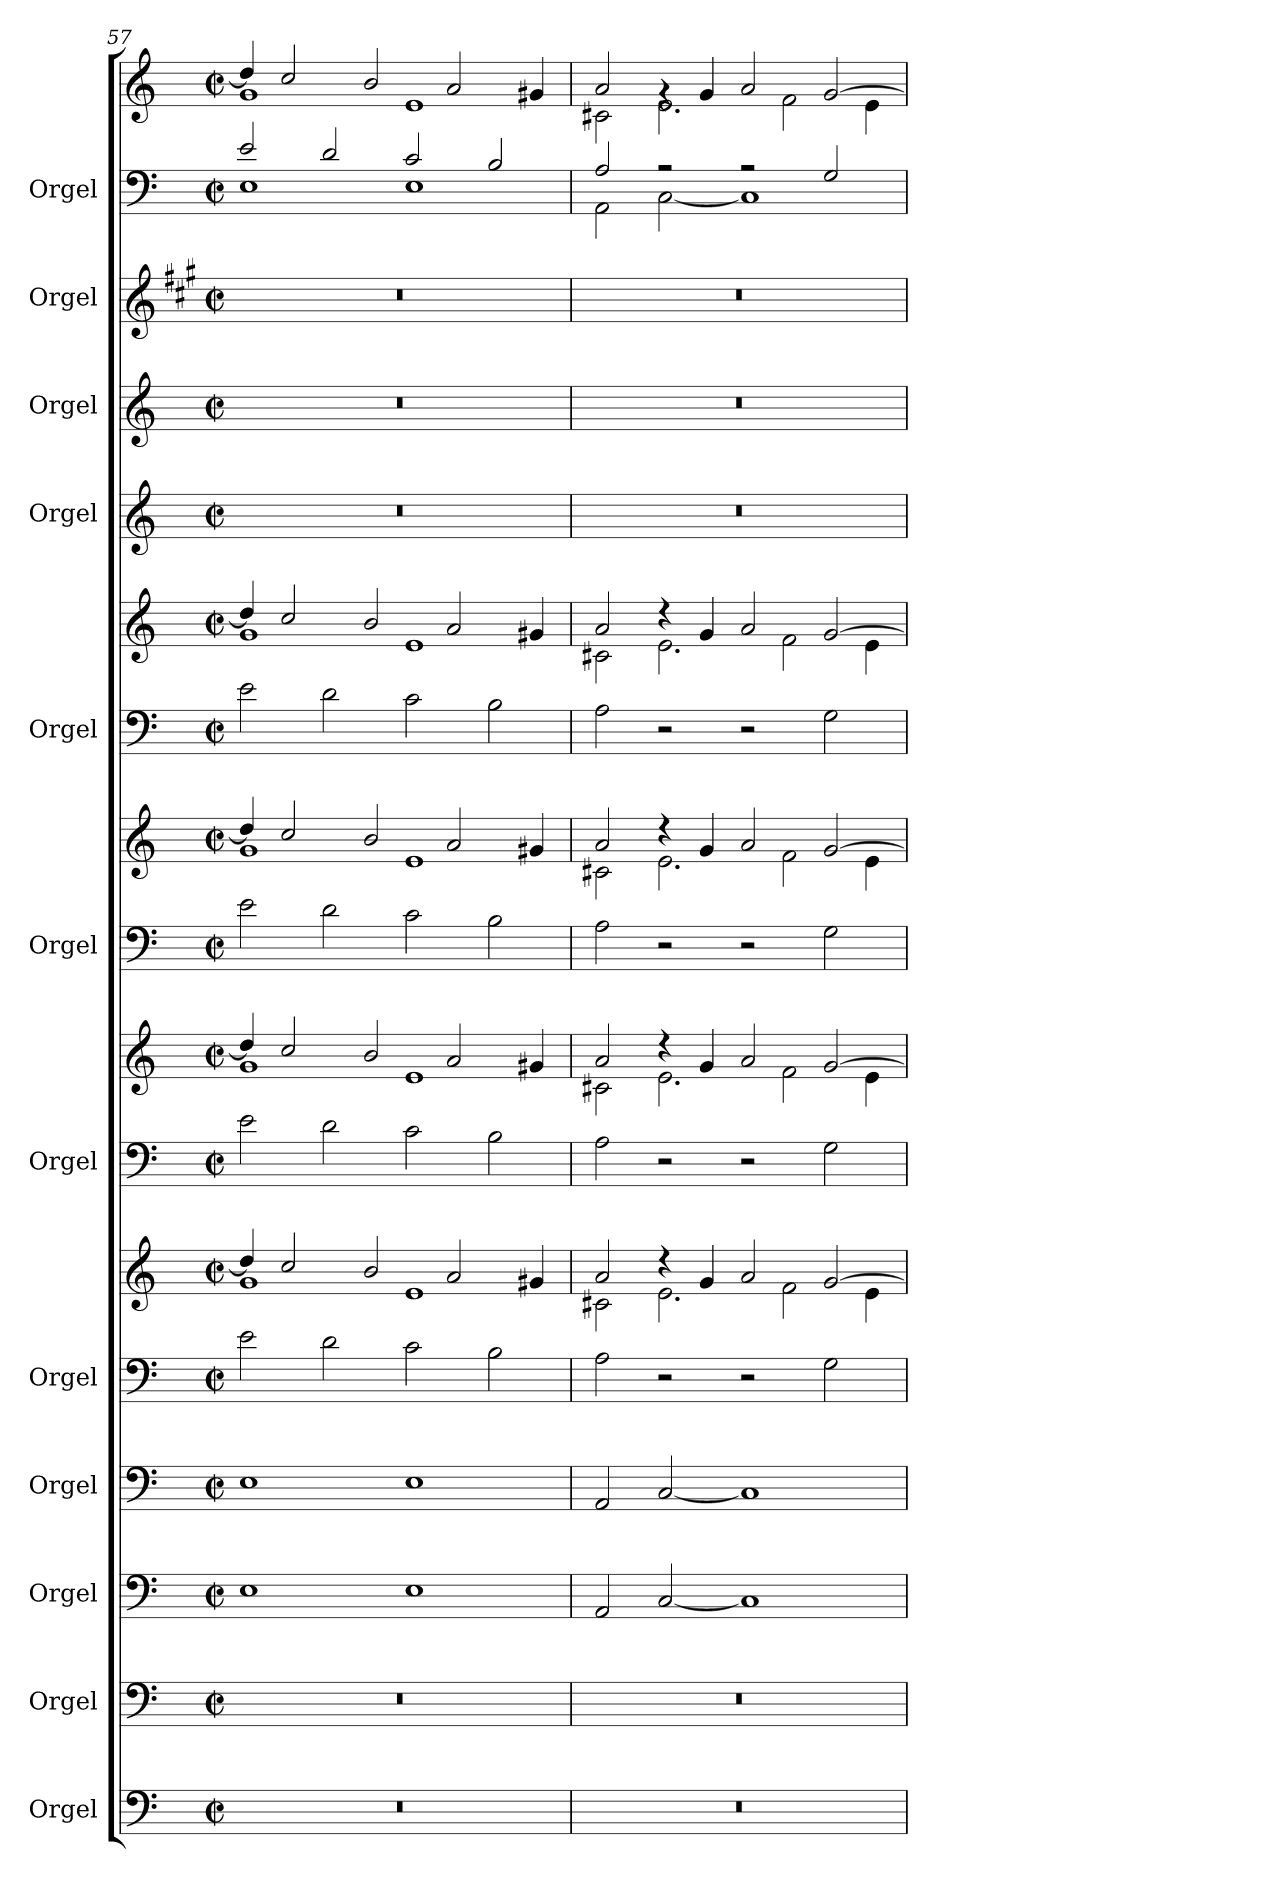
**kern	**kern	**kern	**kern	**kern	**kern	**kern	**kern	**kern	**kern	**kern	**kern	**kern	**kern	**kern	**kern	**kern
*part12	*part11	*part10	*part9	*part8	*part8	*part7	*part7	*part6	*part6	*part5	*part5	*part4	*part3	*part2	*part1	*part1
*staff17	*staff16	*staff15	*staff14	*staff13	*staff12	*staff11	*staff10	*staff9	*staff8	*staff7	*staff6	*staff5	*staff4	*staff3	*staff2	*staff1
*I"Orgel	*I"Orgel	*I"Orgel	*I"Orgel	*I"Orgel	*	*I"Orgel	*	*I"Orgel	*	*I"Orgel	*	*I"Orgel	*I"Orgel	*I"Orgel	*I"Orgel	*
*I'Org.	*I'Org.	*I'Org.	*I'Org.	*I'Org.	*	*I'Org.	*	*I'Org.	*	*I'Org.	*	*I'Org.	*I'Org.	*I'Org.	*	*
!!LO:LB:g=z
*clefF4	*clefF4	*clefF4	*clefF4	*clefF4	*clefG2	*clefF4	*clefG2	*clefF4	*clefG2	*clefF4	*clefG2	*clefG2	*clefG2	*clefG2	*clefF4	*clefG2
*	*	*	*	*	*	*	*	*	*	*	*	*	*	*ITrd5c9	*	*
*k[]	*k[]	*k[]	*k[]	*k[]	*k[]	*k[]	*k[]	*k[]	*k[]	*k[]	*k[]	*k[]	*k[]	*k[]	*k[]	*k[]
*M4/2	*M4/2	*M4/2	*M4/2	*M4/2	*M4/2	*M4/2	*M4/2	*M4/2	*M4/2	*M4/2	*M4/2	*M4/2	*M4/2	*M4/2	*M4/2	*M4/2
*met(c|)	*met(c|)	*met(c|)	*met(c|)	*met(c|)	*met(c|)	*met(c|)	*met(c|)	*met(c|)	*met(c|)	*met(c|)	*met(c|)	*met(c|)	*met(c|)	*met(c|)	*met(c|)	*met(c|)
=57	=57	=57	=57	=57	=57	=57	=57	=57	=57	=57	=57	=57	=57	=57	=57	=57
*	*	*	*	*	*^	*	*^	*	*^	*	*^	*	*	*	*^	*^
0r	0r	1E	1E	2e\	4dd/]	1g	2e\	4dd/]	1g	2e\	4dd/]	1g	2e\	4dd/]	1g	0r	0r	0r	2e/	1E	4dd/]	1g
.	.	.	.	.	2cc/	.	.	2cc/	.	.	2cc/	.	.	2cc/	.	.	.	.	.	.	2cc/	.
.	.	.	.	2d\	.	.	2d\	.	.	2d\	.	.	2d\	.	.	.	.	.	2d/	.	.	.
.	.	.	.	.	2b/	.	.	2b/	.	.	2b/	.	.	2b/	.	.	.	.	.	.	2b/	.
.	.	1E	1E	2c\	.	1e	2c\	.	1e	2c\	.	1e	2c\	.	1e	.	.	.	2c/	1E	.	1e
.	.	.	.	.	2a/	.	.	2a/	.	.	2a/	.	.	2a/	.	.	.	.	.	.	2a/	.
.	.	.	.	2B\	.	.	2B\	.	.	2B\	.	.	2B\	.	.	.	.	.	2B/	.	.	.
.	.	.	.	.	4g#X/	.	.	4g#X/	.	.	4g#X/	.	.	4g#X/	.	.	.	.	.	.	4g#X/	.
=58	=58	=58	=58	=58	=58	=58	=58	=58	=58	=58	=58	=58	=58	=58	=58	=58	=58	=58	=58	=58	=58	=58
0r	0r	2AA/	2AA/	2A\	2a/	2c#X\	2A\	2a/	2c#X\	2A\	2a/	2c#X\	2A\	2a/	2c#X\	0r	0r	0r	2A/	2AA\	2a/	2c#X\
.	.	[2C/	[2C/	2r	4r	2.e\	2r	4r	2.e\	2r	4r	2.e\	2r	4r	2.e\	.	.	.	2r	[2C\	4rg	2.e\
.	.	.	.	.	4g/	.	.	4g/	.	.	4g/	.	.	4g/	.	.	.	.	.	.	4g/	.
.	.	1C]	1C]	2r	2a/	.	2r	2a/	.	2r	2a/	.	2r	2a/	.	.	.	.	2r	1C]	2a/	.
.	.	.	.	.	.	2f\	.	.	2f\	.	.	2f\	.	.	2f\	.	.	.	.	.	.	2f\
.	.	.	.	2G\	[2g/	.	2G\	[2g/	.	2G\	[2g/	.	2G\	[2g/	.	.	.	.	2G/	.	[2g/	.
.	.	.	.	.	.	4e\	.	.	4e\	.	.	4e\	.	.	4e\	.	.	.	.	.	.	4e\
*	*	*	*	*	*	*	*	*	*	*	*	*	*	*	*	*	*	*	*v	*v	*	*
*	*	*	*	*	*v	*v	*	*v	*v	*	*v	*v	*	*v	*v	*	*	*	*	*v	*v
=	=	=	=	=	=	=	=	=	=	=	=	=	=	=	=	=
*-	*-	*-	*-	*-	*-	*-	*-	*-	*-	*-	*-	*-	*-	*-	*-	*-
